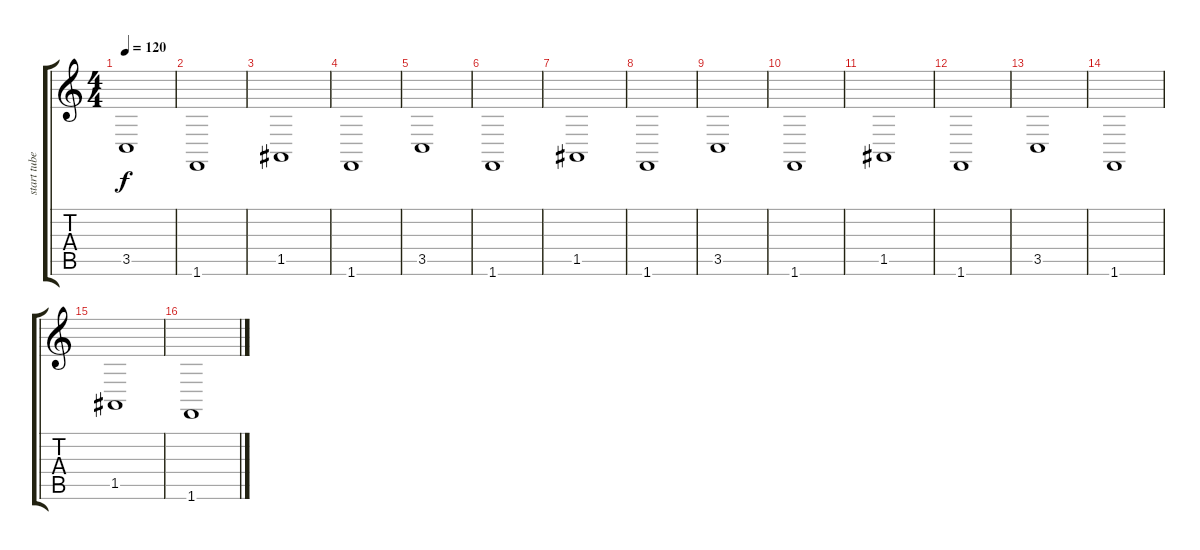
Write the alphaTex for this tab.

\track ("start tube" "start tube") {instrument sopranosax}
\staff {score tabs}
\tuning (E4 B3 G3 D3 A2 E2) {hide}
\ts (4 4)
\tempo 120
\clef g2
\ks c
3.5.1{dy f instrument sopranosax} |
1.6.1 |
1.5.1 |
1.6.1 |
3.5.1 |
1.6.1 |
1.5.1 |
1.6.1 |
3.5.1 |
1.6.1 |
1.5.1 |
1.6.1 |
3.5.1 |
1.6.1 |
1.5.1 |
1.6.1
